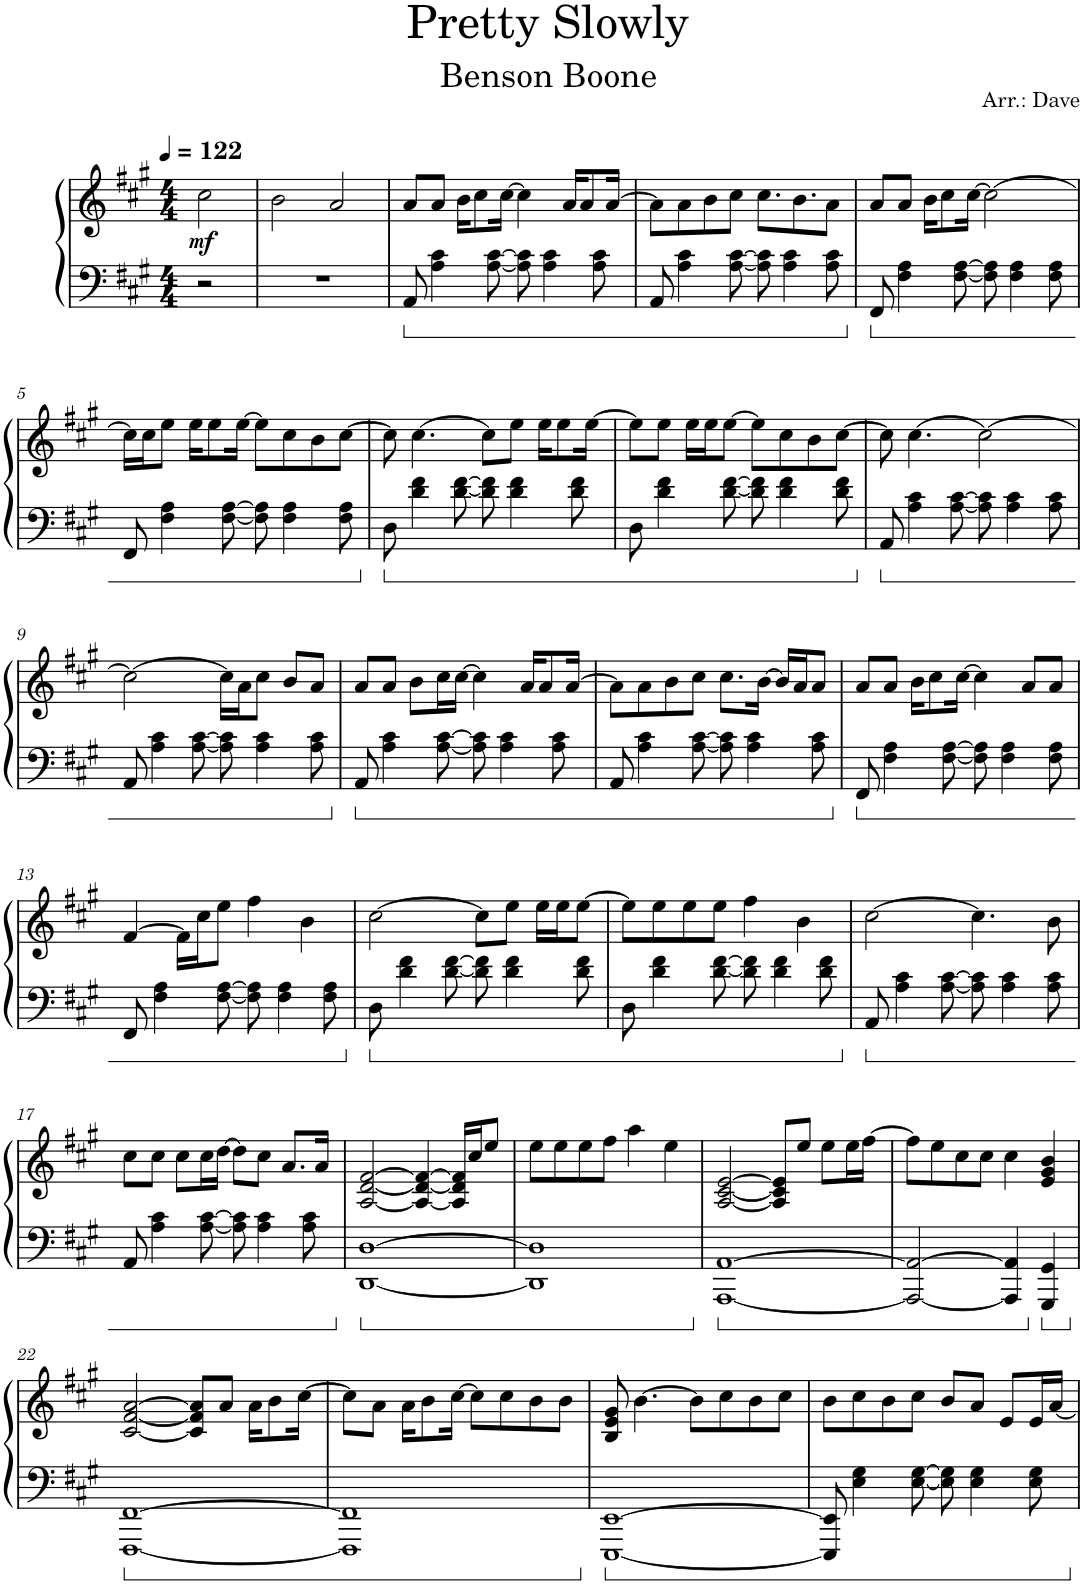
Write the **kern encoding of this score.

**kern	**kern	**dynam
*part1	*part1	*part1
*staff2	*staff1	*staff1/2
*I"Klavier Solo	*	*
*I'Klav. Solo	*	*
*clefF4	*clefG2	*
*k[f#c#g#]	*k[f#c#g#]	*
*M4/4	*M4/4	*
*MM122	*MM122	*
=	=	=
!	!	!LO:DY:b
2r	2cc#\	mf
=1	=1	=1
1r	2b\	.
.	2a/	.
=2	=2	=2
8AA/	8a/L	.
4A\ 4c#\	8a/J	.
.	16b\KL	.
.	8cc#\	.
[8A\ [8c#\	.	.
.	[16cc#\Jk	.
8A\] 8c#\]	4cc#\]	.
4A\ 4c#\	.	.
.	16a/KL	.
.	8a/	.
8A\ 8c#\	.	.
.	[16a/Jk	.
=3	=3	=3
8AA/	8a\L]	.
4A\ 4c#\	8a\	.
.	8b\	.
[8A\ [8c#\	8cc#\J	.
8A\] 8c#\]	8.cc#\L	.
4A\ 4c#\	.	.
.	8.b\	.
8A\ 8c#\	8a\J	.
=4	=4	=4
8FF#/	8a/L	.
4F#\ 4A\	8a/J	.
.	16b\KL	.
.	8cc#\	.
[8F#\ [8A\	.	.
.	[16cc#\Jk	.
8F#\] 8A\]	2cc#\_	.
4F#\ 4A\	.	.
8F#\ 8A\	.	.
!!LO:LB:g=z
=5	=5	=5
8FF#/	16cc#\LL]	.
.	16cc#\J	.
4F#\ 4A\	8ee\J	.
.	16ee\KL	.
.	8ee\	.
[8F#\ [8A\	.	.
.	[16ee\Jk	.
8F#\] 8A\]	8ee\L]	.
4F#\ 4A\	8cc#\	.
.	8b\	.
8F#\ 8A\	[8cc#\J	.
=6	=6	=6
8D\	8cc#\]	.
4d\ 4f#\	[4.cc#\	.
[8d\ [8f#\	.	.
8d\] 8f#\]	8cc#\L]	.
4d\ 4f#\	8ee\J	.
.	16ee\KL	.
.	8ee\	.
8d\ 8f#\	.	.
.	[16ee\Jk	.
=7	=7	=7
8D\	8ee\L]	.
4d\ 4f#\	8ee\J	.
.	16ee\LL	.
.	16ee\J	.
[8d\ [8f#\	[8ee\J	.
8d\] 8f#\]	8ee\L]	.
4d\ 4f#\	8cc#\	.
.	8b\	.
8d\ 8f#\	[8cc#\J	.
=8	=8	=8
8AA/	8cc#\]	.
4A\ 4c#\	[4.cc#\	.
[8A\ [8c#\	.	.
8A\] 8c#\]	2cc#\_	.
4A\ 4c#\	.	.
8A\ 8c#\	.	.
!!LO:LB:g=z
=9	=9	=9
8AA/	2cc#\_	.
4A\ 4c#\	.	.
[8A\ [8c#\	.	.
8A\] 8c#\]	16cc#\LL]	.
.	16a\J	.
4A\ 4c#\	8cc#\J	.
.	8b/L	.
8A\ 8c#\	8a/J	.
=10	=10	=10
8AA/	8a/L	.
4A\ 4c#\	8a/J	.
.	8b\L	.
[8A\ [8c#\	16cc#\L	.
.	[16cc#\JJ	.
8A\] 8c#\]	4cc#\]	.
4A\ 4c#\	.	.
.	16a/KL	.
.	8a/	.
8A\ 8c#\	.	.
.	[16a/Jk	.
=11	=11	=11
8AA/	8a\L]	.
4A\ 4c#\	8a\	.
.	8b\	.
[8A\ [8c#\	8cc#\J	.
8A\] 8c#\]	8.cc#\L	.
4A\ 4c#\	.	.
.	[16b\Jk	.
.	16b/LL]	.
.	16a/J	.
8A\ 8c#\	8a/J	.
=12	=12	=12
8FF#/	8a/L	.
4F#\ 4A\	8a/J	.
.	16b\KL	.
.	8cc#\	.
[8F#\ [8A\	.	.
.	[16cc#\Jk	.
8F#\] 8A\]	4cc#\]	.
4F#\ 4A\	.	.
.	8a/L	.
8F#\ 8A\	8a/J	.
!!LO:LB:g=z
=13	=13	=13
8FF#/	[4f#/	.
4F#\ 4A\	.	.
.	16f#\LL]	.
.	16cc#\J	.
[8F#\ [8A\	8ee\J	.
8F#\] 8A\]	4ff#\	.
4F#\ 4A\	.	.
.	4b\	.
8F#\ 8A\	.	.
=14	=14	=14
8D\	[2cc#\	.
4d\ 4f#\	.	.
[8d\ [8f#\	.	.
8d\] 8f#\]	8cc#\L]	.
4d\ 4f#\	8ee\J	.
.	16ee\LL	.
.	16ee\J	.
8d\ 8f#\	[8ee\J	.
=15	=15	=15
8D\	8ee\L]	.
4d\ 4f#\	8ee\	.
.	8ee\	.
[8d\ [8f#\	8ee\J	.
8d\] 8f#\]	4ff#\	.
4d\ 4f#\	.	.
.	4b\	.
8d\ 8f#\	.	.
=16	=16	=16
8AA/	[2cc#\	.
4A\ 4c#\	.	.
[8A\ [8c#\	.	.
8A\] 8c#\]	4.cc#\]	.
4A\ 4c#\	.	.
8A\ 8c#\	8b\	.
!!LO:LB:g=z
=17	=17	=17
8AA/	8cc#\L	.
4A\ 4c#\	8cc#\J	.
.	8cc#\L	.
[8A\ [8c#\	16cc#\L	.
.	[16dd\JJ	.
8A\] 8c#\]	8dd\L]	.
4A\ 4c#\	8cc#\J	.
.	8.a/L	.
8A\ 8c#\	.	.
.	16a/Jk	.
=18	=18	=18
[1DD [1D	[2A/ [2d/ [2f#/	.
.	4A/_ 4d/_ 4f#/_	.
.	16A/] 16d/] 16f#/]LL	.
.	16cc#/J	.
.	8ee/J	.
=19	=19	=19
1DD] 1D]	8ee\L	.
.	8ee\	.
.	8ee\	.
.	8ff#\J	.
.	4aa\	.
.	4ee\	.
=20	=20	=20
[1AAA [1AA	[2A/ [2c#/ [2e/	.
.	8A/] 8c#/] 8e/]L	.
.	8ee/J	.
.	8ee\L	.
.	16ee\L	.
.	[16ff#\JJ	.
=21	=21	=21
2AAA/_ 2AA/_	8ff#\L]	.
.	8ee\	.
.	8cc#\	.
.	8cc#\J	.
4AAA/] 4AA/]	4cc#\	.
4GGG#/ 4GG#/	4e/ 4g#/ 4b/	.
!!LO:LB:g=z
=22	=22	=22
[1FFF# [1FF#	[2c#/ [2f#/ [2a/	.
.	8c#/] 8f#/] 8a/]L	.
.	8a/J	.
.	16a\KL	.
.	8b\	.
.	[16cc#\Jk	.
=23	=23	=23
1FFF#] 1FF#]	8cc#\L]	.
.	8a\J	.
.	16a\KL	.
.	8b\	.
.	[16cc#\Jk	.
.	8cc#\L]	.
.	8cc#\	.
.	8b\	.
.	8b\J	.
=24	=24	=24
[1EEE [1EE	8B/ 8e/ 8g#/	.
.	[4.b\	.
.	8b\L]	.
.	8cc#\	.
.	8b\	.
.	8cc#\J	.
=25	=25	=25
8EEE/] 8EE/]	8b\L	.
4E\ 4G#\	8cc#\	.
.	8b\	.
[8E\ [8G#\	8cc#\J	.
8E\] 8G#\]	8b/L	.
4E\ 4G#\	8a/J	.
.	8e/L	.
8E\ 8G#\	16e/L	.
.	[16a/JJ	.
=	=	=
*-	*-	*-
